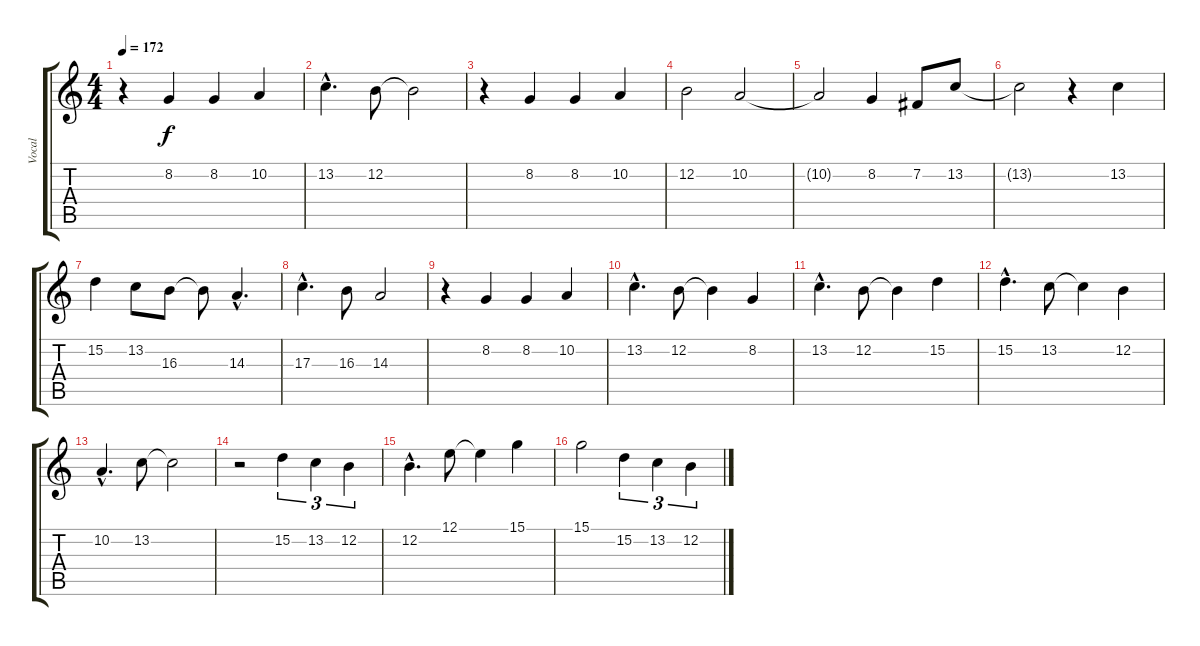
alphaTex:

\track ("Vocal" "Vocal") {instrument synthvoice}
\staff {score tabs}
\tuning (E4 B3 G3 D3 A2 E2) {hide}
\ts (4 4)
\tempo 172
\clef g2
\ks c
r.4{dy f} 8.2.4 8.2.4 10.2.4 |
13.2{hac}.4{d} 12.2.8 12.2{t}.2 |
r.4 8.2.4 8.2.4 10.2.4 |
12.2.2 10.2.2 |
10.2{t}.2 8.2.4 7.2.8 13.2.8 |
13.2{t}.2 r.4 13.2.4 |
15.2.4 13.2.8 16.3.8 16.3{t}.8 14.3{hac}.4{d} |
17.3{hac}.4{d} 16.3.8 14.3.2 |
r.4 8.2.4 8.2.4 10.2.4 |
13.2{hac}.4{d} 12.2.8 12.2{t}.4 8.2.4 |
13.2{hac}.4{d} 12.2.8 12.2{t}.4 15.2.4 |
15.2{hac}.4{d} 13.2.8 13.2{t}.4 12.2.4 |
10.2{hac}.4{d} 13.2.8 13.2{t}.2 |
r.2 15.2.4{tu (3 2)} 13.2.4{tu (3 2)} 12.2.4{tu (3 2)} |
12.2{hac}.4{d} 12.1.8 12.1{t}.4 15.1.4 |
15.1.2 15.2.4{tu (3 2)} 13.2.4{tu (3 2)} 12.2.4{tu (3 2)}
